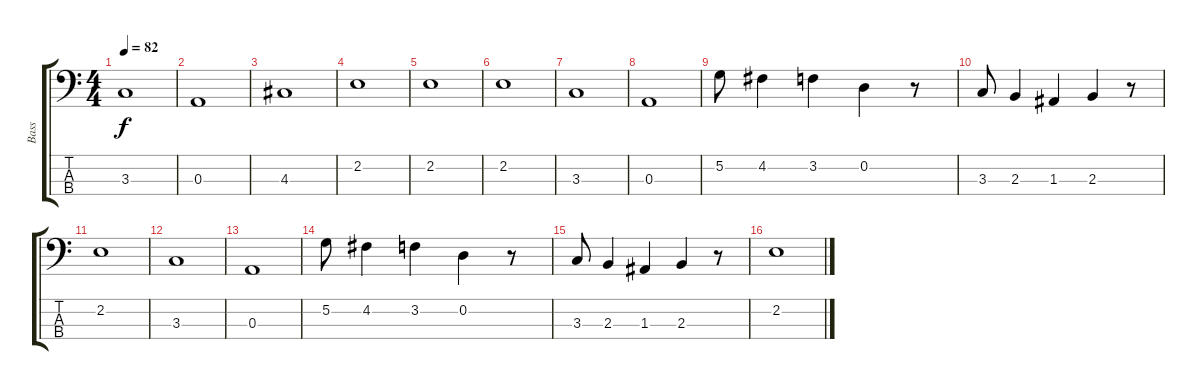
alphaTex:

\track ("Bass" "Bass") {instrument electricbassfinger}
\staff {score tabs}
\tuning (G2 D2 A1 E1) {hide}
\ts (4 4)
\tempo 82
\clef f4
\ks c
3.3.1{dy f} |
0.3.1 |
4.3.1 |
2.2.1 |
2.2.1 |
2.2.1 |
3.3.1 |
0.3.1 |
5.2.8 4.2.4 3.2.4 0.2.4 r.8 |
3.3.8 2.3.4 1.3.4 2.3.4 r.8 |
2.2.1 |
3.3.1 |
0.3.1 |
5.2.8 4.2.4 3.2.4 0.2.4 r.8 |
3.3.8 2.3.4 1.3.4 2.3.4 r.8 |
2.2.1
